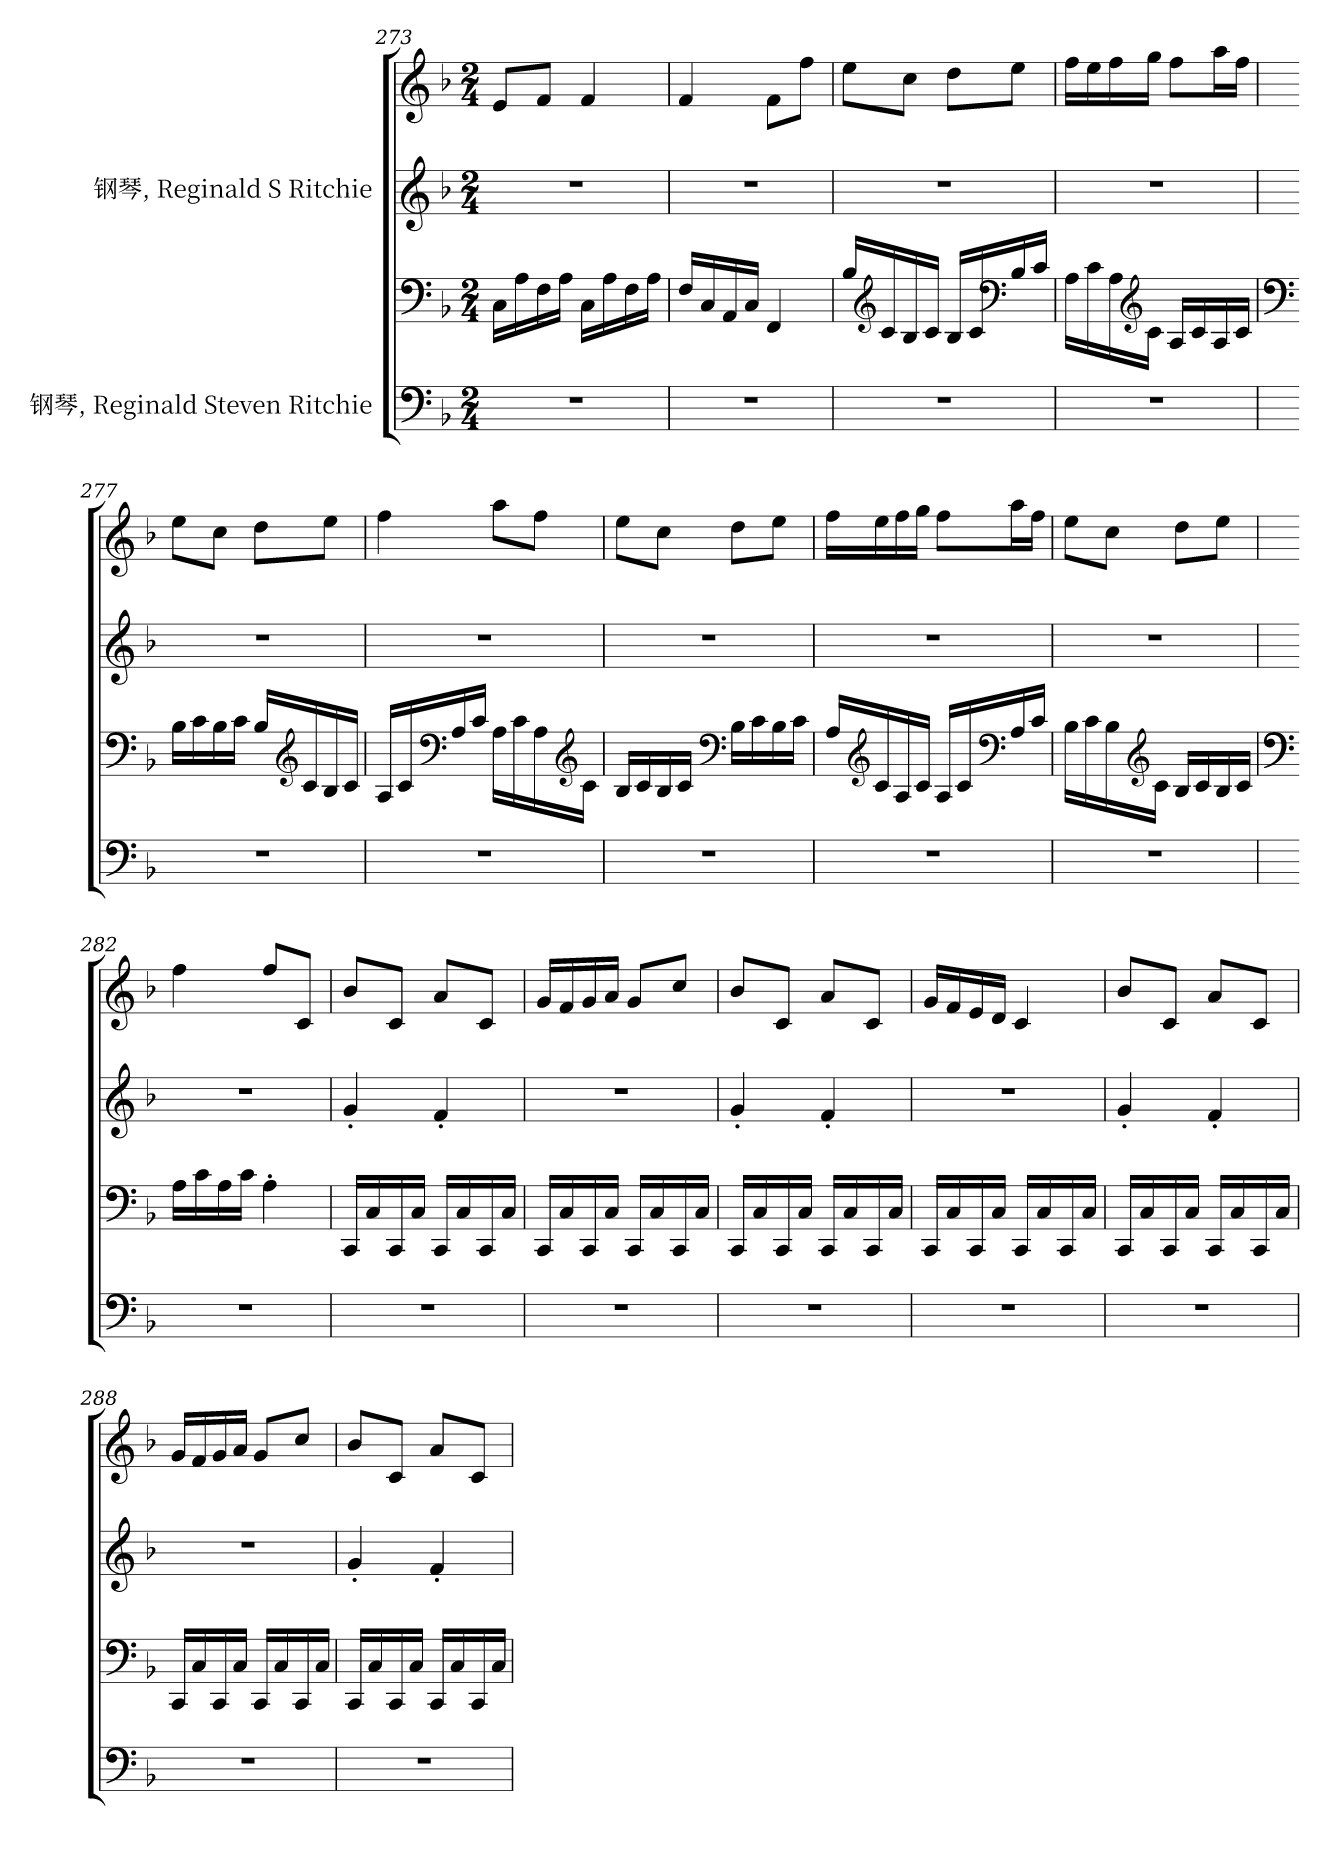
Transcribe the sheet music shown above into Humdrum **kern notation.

**kern	**kern	**kern	**kern
*part2	*part2	*part1	*part1
*staff4	*staff3	*staff2	*staff1
*I"钢琴, Reginald Steven Ritchie	*	*I"钢琴, Reginald S Ritchie	*
!!LO:PB:g=z
*clefF4	*clefF4	*clefG2	*clefG2
*k[b-]	*k[b-]	*k[b-]	*k[b-]
*M2/4	*M2/4	*M2/4	*M2/4
=273	=273	=273	=273
2r	16C\LL	2r	8e/L
.	16A\	.	.
.	16F\	.	8f/J
.	16A\JJ	.	.
.	16C\LL	.	4f/
.	16A\	.	.
.	16F\	.	.
.	16A\JJ	.	.
=274	=274	=274	=274
2r	16F/LL	2r	4f/
.	16C/	.	.
.	16AA/	.	.
.	16C/JJ	.	.
.	4FF/	.	8f\L
.	.	.	8ff\J
=275	=275	=275	=275
2r	16B-/LL	2r	8ee\L
*	*clefG2	*	*
.	16c/	.	.
.	16B-/	.	8cc\J
.	16c/JJ	.	.
.	16B-/LL	.	8dd\L
.	16c/	.	.
*	*clefF4	*	*
.	16B-/	.	8ee\J
.	16c/JJ	.	.
=276	=276	=276	=276
2r	16A\LL	2r	16ff\LL
.	16c\	.	16ee\
.	16A\	.	16ff\
*	*clefG2	*	*
.	16c\JJ	.	16gg\JJ
.	16A/LL	.	8ff\L
.	16c/	.	.
.	16A/	.	16aa\L
.	16c/JJ	.	16ff\JJ
!!LO:LB:g=z
=277	=277	=277	=277
*	*clefF4	*	*
2r	16B-\LL	2r	8ee\L
.	16c\	.	.
.	16B-\	.	8cc\J
.	16c\JJ	.	.
.	16B-/LL	.	8dd\L
*	*clefG2	*	*
.	16c/	.	.
.	16B-/	.	8ee\J
.	16c/JJ	.	.
=278	=278	=278	=278
2r	16A/LL	2r	4ff\
.	16c/	.	.
*	*clefF4	*	*
.	16A/	.	.
.	16c/JJ	.	.
.	16A\LL	.	8aa\L
.	16c\	.	.
.	16A\	.	8ff\J
*	*clefG2	*	*
.	16c\JJ	.	.
=279	=279	=279	=279
2r	16B-/LL	2r	8ee\L
.	16c/	.	.
.	16B-/	.	8cc\J
.	16c/JJ	.	.
*	*clefF4	*	*
.	16B-\LL	.	8dd\L
.	16c\	.	.
.	16B-\	.	8ee\J
.	16c\JJ	.	.
!!LO:LB:g=z
=280	=280	=280	=280
2r	16A/LL	2r	16ff\LL
*	*clefG2	*	*
.	16c/	.	16ee\
.	16A/	.	16ff\
.	16c/JJ	.	16gg\JJ
.	16A/LL	.	8ff\L
.	16c/	.	.
*	*clefF4	*	*
.	16A/	.	16aa\L
.	16c/JJ	.	16ff\JJ
=281	=281	=281	=281
2r	16B-\LL	2r	8ee\L
.	16c\	.	.
.	16B-\	.	8cc\J
*	*clefG2	*	*
.	16c\JJ	.	.
.	16B-/LL	.	8dd\L
.	16c/	.	.
.	16B-/	.	8ee\J
.	16c/JJ	.	.
=282	=282	=282	=282
*	*clefF4	*	*
2r	16A\LL	2r	4ff\
.	16c\	.	.
.	16A\	.	.
.	16c\JJ	.	.
.	4A'\	.	8ff/L
.	.	.	8c/J
=283	=283	=283	=283
2r	16CC/LL	4g'/	8b-/L
.	16C/	.	.
.	16CC/	.	8c/J
.	16C/JJ	.	.
.	16CC/LL	4f'/	8a/L
.	16C/	.	.
.	16CC/	.	8c/J
.	16C/JJ	.	.
!!LO:PB:g=z
=284	=284	=284	=284
2r	16CC/LL	2r	16g/LL
.	16C/	.	16f/
.	16CC/	.	16g/
.	16C/JJ	.	16a/JJ
.	16CC/LL	.	8g/L
.	16C/	.	.
.	16CC/	.	8cc/J
.	16C/JJ	.	.
=285	=285	=285	=285
2r	16CC/LL	4g'/	8b-/L
.	16C/	.	.
.	16CC/	.	8c/J
.	16C/JJ	.	.
.	16CC/LL	4f'/	8a/L
.	16C/	.	.
.	16CC/	.	8c/J
.	16C/JJ	.	.
=286	=286	=286	=286
2r	16CC/LL	2r	16g/LL
.	16C/	.	16f/
.	16CC/	.	16e/
.	16C/JJ	.	16d/JJ
.	16CC/LL	.	4c/
.	16C/	.	.
.	16CC/	.	.
.	16C/JJ	.	.
=287	=287	=287	=287
2r	16CC/LL	4g'/	8b-/L
.	16C/	.	.
.	16CC/	.	8c/J
.	16C/JJ	.	.
.	16CC/LL	4f'/	8a/L
.	16C/	.	.
.	16CC/	.	8c/J
.	16C/JJ	.	.
=288	=288	=288	=288
2r	16CC/LL	2r	16g/LL
.	16C/	.	16f/
.	16CC/	.	16g/
.	16C/JJ	.	16a/JJ
.	16CC/LL	.	8g/L
.	16C/	.	.
.	16CC/	.	8cc/J
.	16C/JJ	.	.
!!LO:LB:g=z
=289	=289	=289	=289
2r	16CC/LL	4g'/	8b-/L
.	16C/	.	.
.	16CC/	.	8c/J
.	16C/JJ	.	.
.	16CC/LL	4f'/	8a/L
.	16C/	.	.
.	16CC/	.	8c/J
.	16C/JJ	.	.
=	=	=	=
*-	*-	*-	*-
